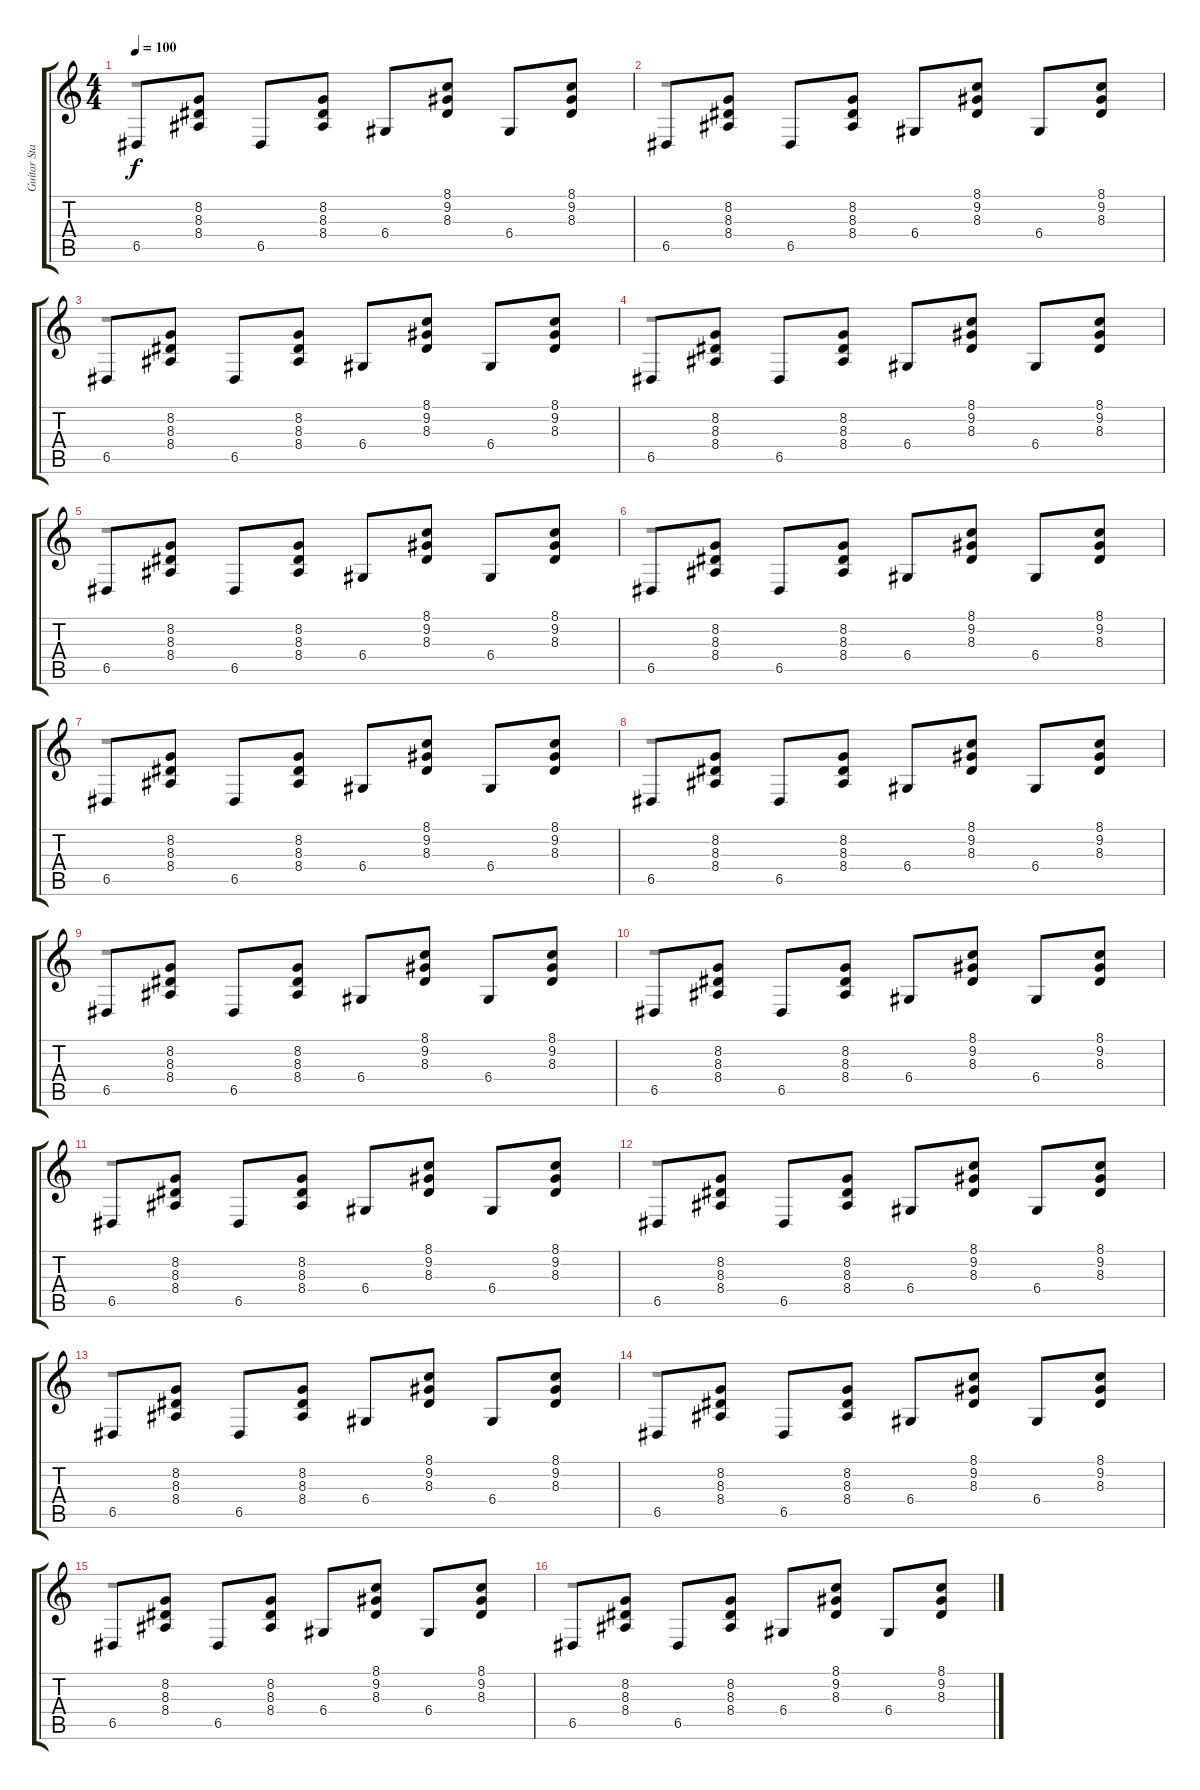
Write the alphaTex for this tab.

\track ("Guitar Standard" "Guitar Sta") {instrument acousticgrandpiano}
\staff {score tabs}
\tuning (E4 B3 G3 D3 A2 E2) {hide}
\voice
\ts (4 4)
\tempo 100
\clef g2
\ks c
6.5.8{dy f} (8.2 8.3 8.4).8 6.5.8 (8.2 8.3 8.4).8 6.4.8 (8.1 9.2 8.3).8 6.4.8 (8.1 9.2 8.3).8 |
6.5.8 (8.2 8.3 8.4).8 6.5.8 (8.2 8.3 8.4).8 6.4.8 (8.1 9.2 8.3).8 6.4.8 (8.1 9.2 8.3).8 |
6.5.8 (8.2 8.3 8.4).8 6.5.8 (8.2 8.3 8.4).8 6.4.8 (8.1 9.2 8.3).8 6.4.8 (8.1 9.2 8.3).8 |
6.5.8 (8.2 8.3 8.4).8 6.5.8 (8.2 8.3 8.4).8 6.4.8 (8.1 9.2 8.3).8 6.4.8 (8.1 9.2 8.3).8 |
6.5.8 (8.2 8.3 8.4).8 6.5.8 (8.2 8.3 8.4).8 6.4.8 (8.1 9.2 8.3).8 6.4.8 (8.1 9.2 8.3).8 |
6.5.8 (8.2 8.3 8.4).8 6.5.8 (8.2 8.3 8.4).8 6.4.8 (8.1 9.2 8.3).8 6.4.8 (8.1 9.2 8.3).8 |
6.5.8 (8.2 8.3 8.4).8 6.5.8 (8.2 8.3 8.4).8 6.4.8 (8.1 9.2 8.3).8 6.4.8 (8.1 9.2 8.3).8 |
6.5.8 (8.2 8.3 8.4).8 6.5.8 (8.2 8.3 8.4).8 6.4.8 (8.1 9.2 8.3).8 6.4.8 (8.1 9.2 8.3).8 |
6.5.8 (8.2 8.3 8.4).8 6.5.8 (8.2 8.3 8.4).8 6.4.8 (8.1 9.2 8.3).8 6.4.8 (8.1 9.2 8.3).8 |
6.5.8 (8.2 8.3 8.4).8 6.5.8 (8.2 8.3 8.4).8 6.4.8 (8.1 9.2 8.3).8 6.4.8 (8.1 9.2 8.3).8 |
6.5.8 (8.2 8.3 8.4).8 6.5.8 (8.2 8.3 8.4).8 6.4.8 (8.1 9.2 8.3).8 6.4.8 (8.1 9.2 8.3).8 |
6.5.8 (8.2 8.3 8.4).8 6.5.8 (8.2 8.3 8.4).8 6.4.8 (8.1 9.2 8.3).8 6.4.8 (8.1 9.2 8.3).8 |
6.5.8 (8.2 8.3 8.4).8 6.5.8 (8.2 8.3 8.4).8 6.4.8 (8.1 9.2 8.3).8 6.4.8 (8.1 9.2 8.3).8 |
6.5.8 (8.2 8.3 8.4).8 6.5.8 (8.2 8.3 8.4).8 6.4.8 (8.1 9.2 8.3).8 6.4.8 (8.1 9.2 8.3).8 |
6.5.8 (8.2 8.3 8.4).8 6.5.8 (8.2 8.3 8.4).8 6.4.8 (8.1 9.2 8.3).8 6.4.8 (8.1 9.2 8.3).8 |
6.5.8 (8.2 8.3 8.4).8 6.5.8 (8.2 8.3 8.4).8 6.4.8 (8.1 9.2 8.3).8 6.4.8 (8.1 9.2 8.3).8
\voice
\clef g2
\ottava regular
\simile none
\ks c
r.1{dy f} |
r.1 |
r.1 |
r.1 |
r.1 |
r.1 |
r.1 |
r.1 |
r.1 |
r.1 |
r.1 |
r.1 |
r.1 |
r.1 |
r.1 |
r.1
